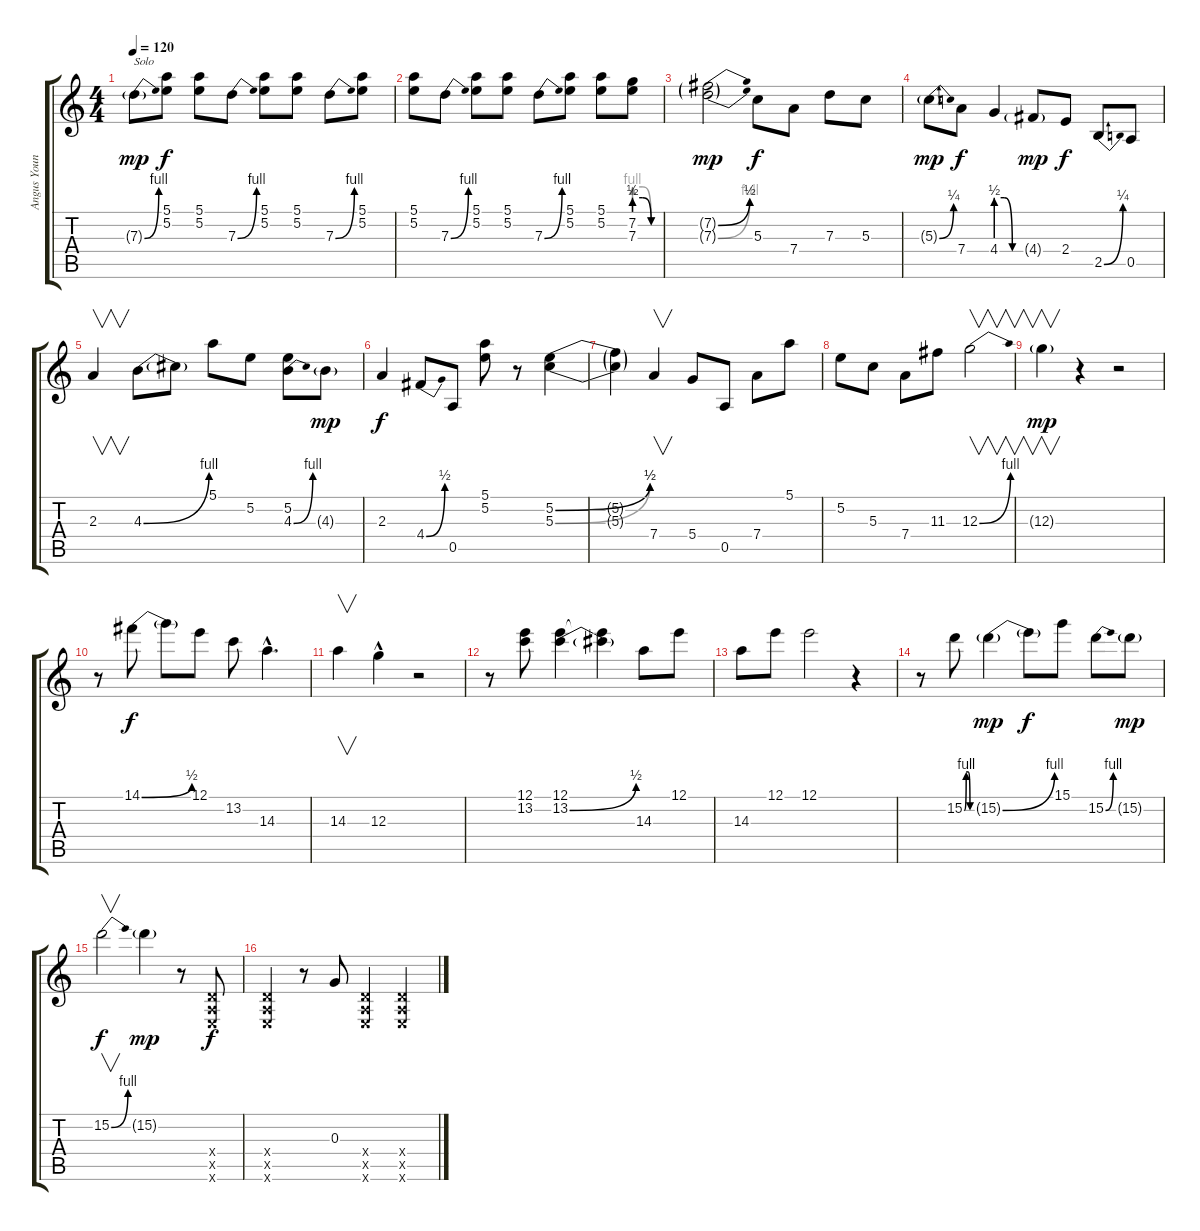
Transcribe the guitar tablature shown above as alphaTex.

\track ("Angus Young" "Angus Youn") {instrument distortionguitar}
\staff {score tabs}
\tuning (E4 B3 G3 D3 A2 E2) {hide}
\ts (4 4)
\tempo 120
\clef g2
\ks c
7.3{be (bend 0 0 60 4) g}.8{txt "Solo" dy mp instrument distortionguitar} (5.1 5.2).8{dy f} (5.1 5.2).8 7.3{be (bend 0 0 60 4)}.8 (5.1 5.2).8 (5.1 5.2).8 7.3{be (bend 0 0 60 4)}.8 (5.1 5.2).8 |
(5.1 5.2).8 7.3{be (bend 0 0 60 4)}.8 (5.1 5.2).8 (5.1 5.2).8 7.3{be (bend 0 0 60 4)}.8 (5.1 5.2).8 (5.1 5.2).8 (7.2{be (custom 0 2 20 2 40 0 60 0)} 7.3{be (custom 0 4 20 4 40 0 60 0)}).8 |
(7.2{be (bend 0 0 60 2) g} 7.3{be (bend 0 0 60 4) g}).2{dy mp} 5.3.8{dy f} 7.4.8 7.3.8 5.3.8 |
5.3{be (bend 0 0 60 1) g}.8{dy mp} 7.4.8{dy f} 4.4{be (custom 0 2 20 2 40 0 60 0)}.4 4.4{g}.8{dy mp} 2.4.8{dy f} 2.5{be (bend 0 0 60 1)}.8 0.5.8 |
2.3.4{v} 4.3{be (bend 0 0 60 4)}.8 4.3{t}.8 5.1.8 5.2.8 (5.2 4.3{be (bend 0 0 60 4)}).8 4.3{g}.8{dy mp} |
2.3.4{dy f} 4.4{be (bend 0 0 60 2)}.8 0.5.8 (5.1 5.2).8 r.8 (5.2{be (bend 0 0 60 2)} 5.3{be (bend 0 0 60 2)}).4 |
(5.2{t} 5.3{t}).4 7.4.4{v} 5.4.8 0.5.8 7.4.8 5.1.8 |
5.2.8 5.3.8 7.4.8 11.3.8 12.3{be (bend 0 0 60 4)}.2{v} |
12.3{g}.4{v dy mp} r.4 r.2 |
r.8 14.1{be (bend 0 0 60 2)}.8{dy f} 14.1{t}.8 12.1.8 13.2.8 14.3{hac}.4{d} |
14.3.4{v} 12.3{hac}.4 r.2 |
r.8 (12.1 13.2).8 (12.1 13.2{be (bend 0 0 60 2)}).4 (12.1{t} 13.2{t}).4 14.3.8 12.1.8 |
14.3.8 12.1.8 12.1.2 r.4 |
r.8 15.2{be (custom 0 0 15 4 30 4 45 0 60 0)}.8 15.2{be (bend 0 0 60 4) g}.4{dy mp} 15.2{t}.8{dy f} 15.1.8 15.2{be (bend 0 0 60 4)}.8 15.2{g}.8{dy mp} |
15.2{be (bend 0 0 60 4)}.2{v dy f} 15.2{g}.4{dy mp} r.8 (0.4{x} 0.5{x} 0.6{x}).8{dy f} |
(0.4{x} 0.5{x} 0.6{x}).4 r.8 0.3.8 (0.4{x} 0.5{x} 0.6{x}).4 (0.4{x} 0.5{x} 0.6{x}).4
